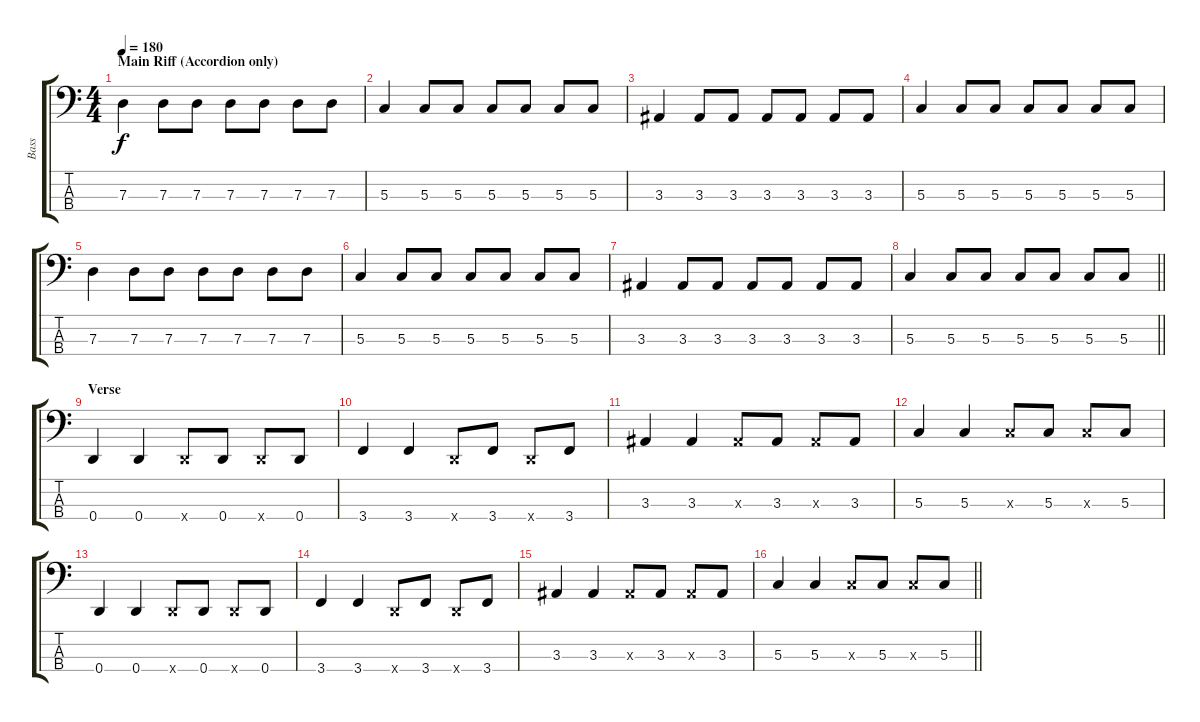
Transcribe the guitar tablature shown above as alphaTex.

\track ("Bass" "Bass") {instrument electricbassfinger}
\staff {score tabs}
\tuning (F2 C2 G1 D1) {hide}
\ts (4 4)
\section ("" "Main Riff (Accordion only)")
\tempo 180
\clef f4
\ks c
7.3.4{dy f} 7.3.8 7.3.8 7.3.8 7.3.8 7.3.8 7.3.8 |
5.3.4 5.3.8 5.3.8 5.3.8 5.3.8 5.3.8 5.3.8 |
3.3.4 3.3.8 3.3.8 3.3.8 3.3.8 3.3.8 3.3.8 |
5.3.4 5.3.8 5.3.8 5.3.8 5.3.8 5.3.8 5.3.8 |
7.3.4 7.3.8 7.3.8 7.3.8 7.3.8 7.3.8 7.3.8 |
5.3.4 5.3.8 5.3.8 5.3.8 5.3.8 5.3.8 5.3.8 |
3.3.4 3.3.8 3.3.8 3.3.8 3.3.8 3.3.8 3.3.8 |
\barLineRight lightlight
5.3.4 5.3.8 5.3.8 5.3.8 5.3.8 5.3.8 5.3.8 |
\section ("" "Verse")
0.4.4 0.4.4 0.4{x}.8 0.4.8 0.4{x}.8 0.4.8 |
3.4.4 3.4.4 0.4{x}.8 3.4.8 0.4{x}.8 3.4.8 |
3.3.4 3.3.4 3.3{x}.8 3.3.8 3.3{x}.8 3.3.8 |
5.3.4 5.3.4 5.3{x}.8 5.3.8 5.3{x}.8 5.3.8 |
0.4.4 0.4.4 0.4{x}.8 0.4.8 0.4{x}.8 0.4.8 |
3.4.4 3.4.4 0.4{x}.8 3.4.8 0.4{x}.8 3.4.8 |
3.3.4 3.3.4 3.3{x}.8 3.3.8 3.3{x}.8 3.3.8 |
\barLineRight lightlight
5.3.4 5.3.4 5.3{x}.8 5.3.8 5.3{x}.8 5.3.8
